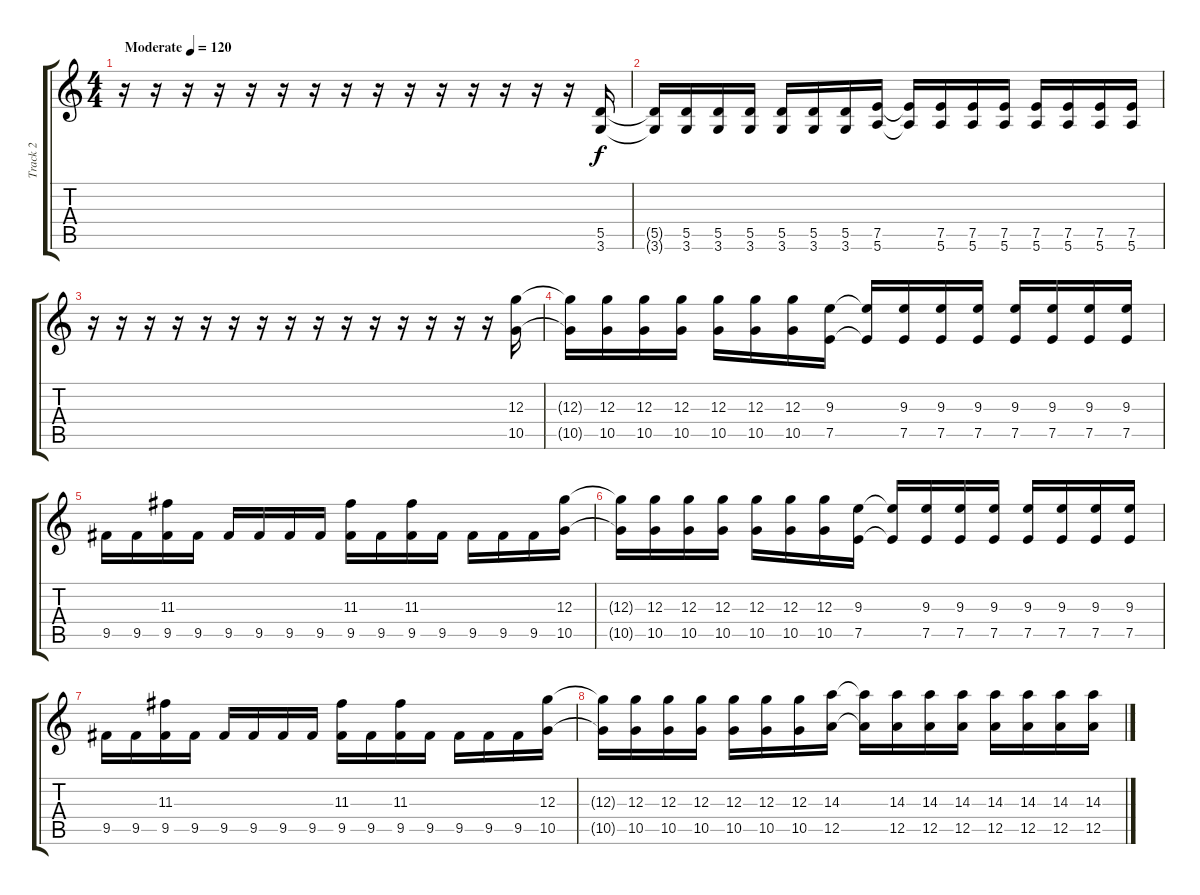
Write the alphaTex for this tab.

\track ("Track 2" "Track 2") {instrument distortionguitar}
\staff {score tabs}
\tuning (E4 B3 G3 D3 A2 E2) {hide}
\ts (4 4)
\tempo (120 "Moderate")
\clef g2
\ks c
r.16{dy f instrument distortionguitar} r.16 r.16 r.16 r.16 r.16 r.16 r.16 r.16 r.16 r.16 r.16 r.16 r.16 r.16 (5.5 3.6).16 |
(5.5{t} 3.6{t}).16 (5.5 3.6).16 (5.5 3.6).16 (5.5 3.6).16 (5.5 3.6).16 (5.5 3.6).16 (5.5 3.6).16 (7.5 5.6).16 (7.5{t} 5.6{t}).16 (7.5 5.6).16 (7.5 5.6).16 (7.5 5.6).16 (7.5 5.6).16 (7.5 5.6).16 (7.5 5.6).16 (7.5 5.6).16 |
r.16 r.16 r.16 r.16 r.16 r.16 r.16 r.16 r.16 r.16 r.16 r.16 r.16 r.16 r.16 (12.3 10.5).16 |
(12.3{t} 10.5{t}).16 (12.3 10.5).16 (12.3 10.5).16 (12.3 10.5).16 (12.3 10.5).16 (12.3 10.5).16 (12.3 10.5).16 (9.3 7.5).16 (9.3{t} 7.5{t}).16 (9.3 7.5).16 (9.3 7.5).16 (9.3 7.5).16 (9.3 7.5).16 (9.3 7.5).16 (9.3 7.5).16 (9.3 7.5).16 |
9.5.16 9.5.16 (11.3 9.5).16 9.5.16 9.5.16 9.5.16 9.5.16 9.5.16 (11.3 9.5).16 9.5.16 (11.3 9.5).16 9.5.16 9.5.16 9.5.16 9.5.16 (12.3 10.5).16 |
(12.3{t} 10.5{t}).16 (12.3 10.5).16 (12.3 10.5).16 (12.3 10.5).16 (12.3 10.5).16 (12.3 10.5).16 (12.3 10.5).16 (9.3 7.5).16 (9.3{t} 7.5{t}).16 (9.3 7.5).16 (9.3 7.5).16 (9.3 7.5).16 (9.3 7.5).16 (9.3 7.5).16 (9.3 7.5).16 (9.3 7.5).16 |
9.5.16 9.5.16 (11.3 9.5).16 9.5.16 9.5.16 9.5.16 9.5.16 9.5.16 (11.3 9.5).16 9.5.16 (11.3 9.5).16 9.5.16 9.5.16 9.5.16 9.5.16 (12.3 10.5).16 |
(12.3{t} 10.5{t}).16 (12.3 10.5).16 (12.3 10.5).16 (12.3 10.5).16 (12.3 10.5).16 (12.3 10.5).16 (12.3 10.5).16 (14.3 12.5).16 (14.3{t} 12.5{t}).16 (14.3 12.5).16 (14.3 12.5).16 (14.3 12.5).16 (14.3 12.5).16 (14.3 12.5).16 (14.3 12.5).16 (14.3 12.5).16
